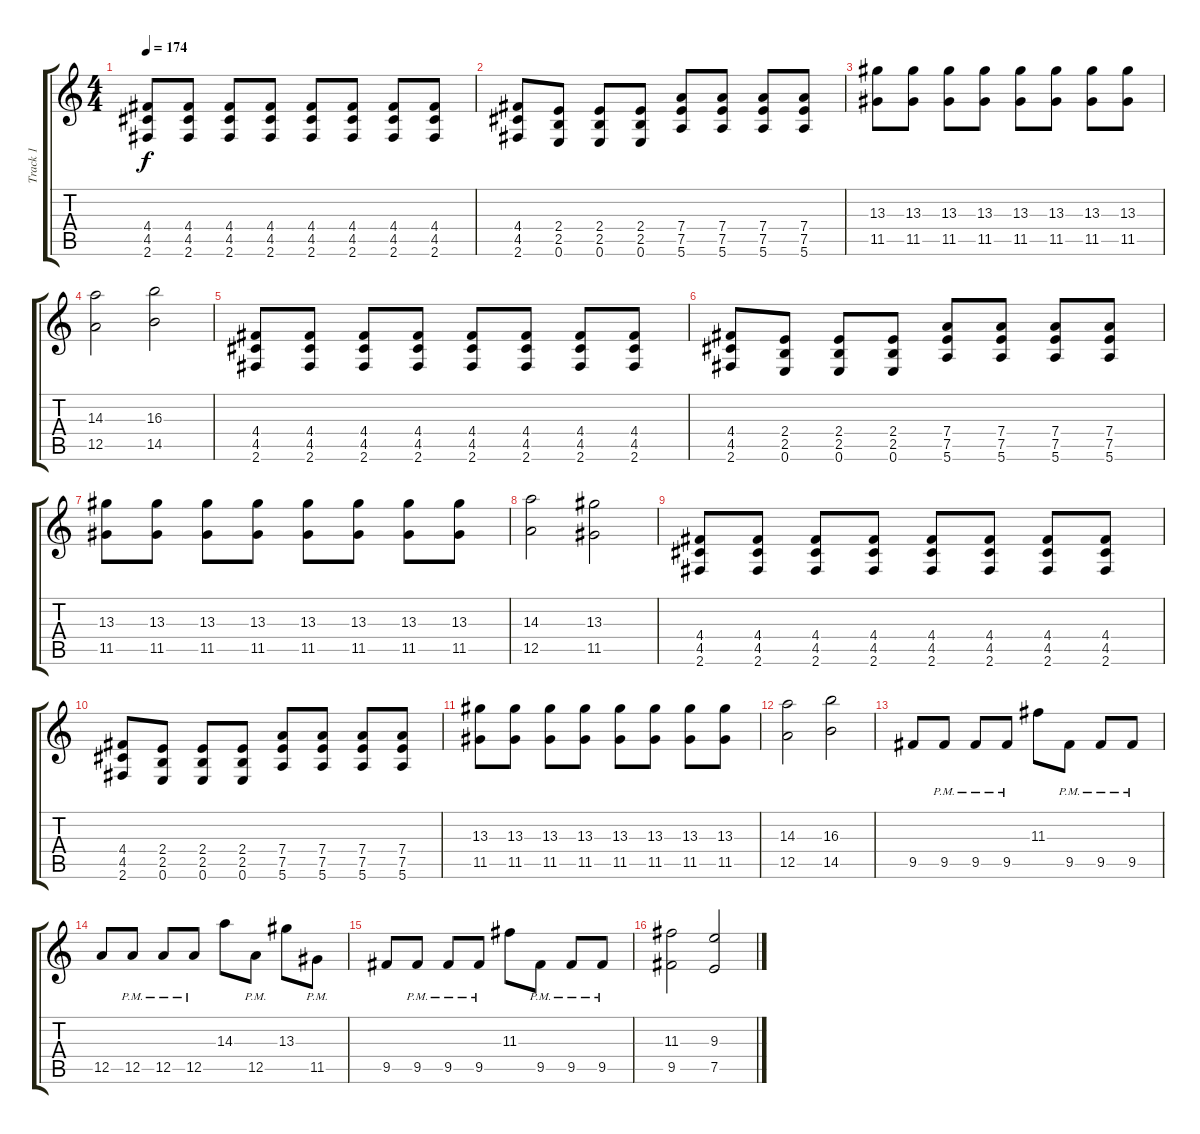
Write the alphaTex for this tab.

\track ("Track 1" "Track 1") {instrument overdrivenguitar}
\staff {score tabs}
\tuning (E4 B3 G3 D3 A2 E2) {hide}
\ts (4 4)
\tempo 174
\clef g2
\ks c
(4.4 4.5 2.6).8{dy f} (4.4 4.5 2.6).8 (4.4 4.5 2.6).8 (4.4 4.5 2.6).8 (4.4 4.5 2.6).8 (4.4 4.5 2.6).8 (4.4 4.5 2.6).8 (4.4 4.5 2.6).8 |
(4.4 4.5 2.6).8 (2.4 2.5 0.6).8 (2.4 2.5 0.6).8 (2.4 2.5 0.6).8 (7.4 7.5 5.6).8 (7.4 7.5 5.6).8 (7.4 7.5 5.6).8 (7.4 7.5 5.6).8 |
(13.3 11.5).8 (13.3 11.5).8 (13.3 11.5).8 (13.3 11.5).8 (13.3 11.5).8 (13.3 11.5).8 (13.3 11.5).8 (13.3 11.5).8 |
(14.3 12.5).2 (16.3 14.5).2 |
(4.4 4.5 2.6).8 (4.4 4.5 2.6).8 (4.4 4.5 2.6).8 (4.4 4.5 2.6).8 (4.4 4.5 2.6).8 (4.4 4.5 2.6).8 (4.4 4.5 2.6).8 (4.4 4.5 2.6).8 |
(4.4 4.5 2.6).8 (2.4 2.5 0.6).8 (2.4 2.5 0.6).8 (2.4 2.5 0.6).8 (7.4 7.5 5.6).8 (7.4 7.5 5.6).8 (7.4 7.5 5.6).8 (7.4 7.5 5.6).8 |
(13.3 11.5).8 (13.3 11.5).8 (13.3 11.5).8 (13.3 11.5).8 (13.3 11.5).8 (13.3 11.5).8 (13.3 11.5).8 (13.3 11.5).8 |
(14.3 12.5).2 (13.3 11.5).2 |
(4.4 4.5 2.6).8 (4.4 4.5 2.6).8 (4.4 4.5 2.6).8 (4.4 4.5 2.6).8 (4.4 4.5 2.6).8 (4.4 4.5 2.6).8 (4.4 4.5 2.6).8 (4.4 4.5 2.6).8 |
(4.4 4.5 2.6).8 (2.4 2.5 0.6).8 (2.4 2.5 0.6).8 (2.4 2.5 0.6).8 (7.4 7.5 5.6).8 (7.4 7.5 5.6).8 (7.4 7.5 5.6).8 (7.4 7.5 5.6).8 |
(13.3 11.5).8 (13.3 11.5).8 (13.3 11.5).8 (13.3 11.5).8 (13.3 11.5).8 (13.3 11.5).8 (13.3 11.5).8 (13.3 11.5).8 |
(14.3 12.5).2 (16.3 14.5).2 |
9.5.8 9.5{pm}.8 9.5{pm}.8 9.5{pm}.8 11.3.8 9.5{pm}.8 9.5{pm}.8 9.5{pm}.8 |
12.5.8 12.5{pm}.8 12.5{pm}.8 12.5{pm}.8 14.3.8 12.5{pm}.8 13.3.8 11.5{pm}.8 |
9.5.8 9.5{pm}.8 9.5{pm}.8 9.5{pm}.8 11.3.8 9.5{pm}.8 9.5{pm}.8 9.5{pm}.8 |
(11.3 9.5).2 (9.3 7.5).2
